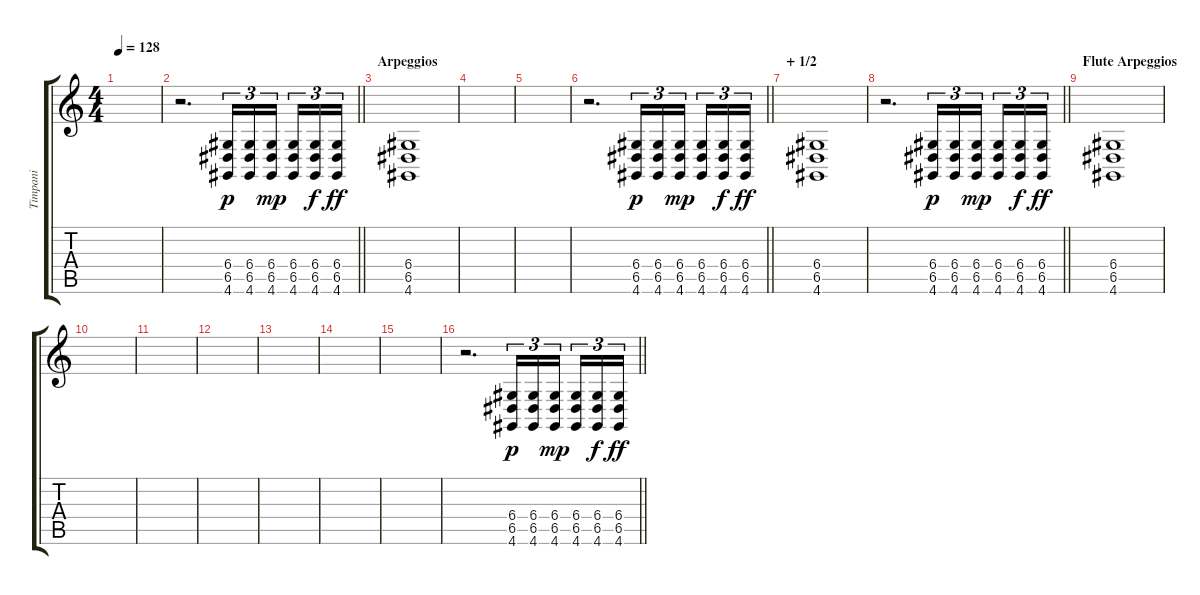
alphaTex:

\track ("Timpani" "Timpani") {instrument timpani}
\staff {score tabs}
\tuning (E4 B3 G3 D3 A2 E2) {hide}
\ts (4 4)
\tempo 128
\clef g2
\ks c
|
\barLineRight lightlight
r.2{d} (6.4 6.5 4.6).16{tu (3 2) dy p} (6.4 6.5 4.6).16{tu (3 2)} (6.4 6.5 4.6).16{tu (3 2) dy mp beam splitsecondary} (6.4 6.5 4.6).16{tu (3 2)} (6.4 6.5 4.6).16{tu (3 2) dy f} (6.4 6.5 4.6).16{tu (3 2) dy ff} |
\section ("" "Arpeggios")
(6.4 6.5 4.6).1 |
|
|
\barLineRight lightlight
r.2{d} (6.4 6.5 4.6).16{tu (3 2) dy p} (6.4 6.5 4.6).16{tu (3 2)} (6.4 6.5 4.6).16{tu (3 2) dy mp beam splitsecondary} (6.4 6.5 4.6).16{tu (3 2)} (6.4 6.5 4.6).16{tu (3 2) dy f} (6.4 6.5 4.6).16{tu (3 2) dy ff} |
\section ("" "+ 1/2")
(6.4 6.5 4.6).1 |
\barLineRight lightlight
r.2{d} (6.4 6.5 4.6).16{tu (3 2) dy p} (6.4 6.5 4.6).16{tu (3 2)} (6.4 6.5 4.6).16{tu (3 2) dy mp beam splitsecondary} (6.4 6.5 4.6).16{tu (3 2)} (6.4 6.5 4.6).16{tu (3 2) dy f} (6.4 6.5 4.6).16{tu (3 2) dy ff} |
\section ("" "Flute Arpeggios")
(6.4 6.5 4.6).1 |
|
|
|
|
|
|
\barLineRight lightlight
r.2{d} (6.4 6.5 4.6).16{tu (3 2) dy p} (6.4 6.5 4.6).16{tu (3 2)} (6.4 6.5 4.6).16{tu (3 2) dy mp beam splitsecondary} (6.4 6.5 4.6).16{tu (3 2)} (6.4 6.5 4.6).16{tu (3 2) dy f} (6.4 6.5 4.6).16{tu (3 2) dy ff}
